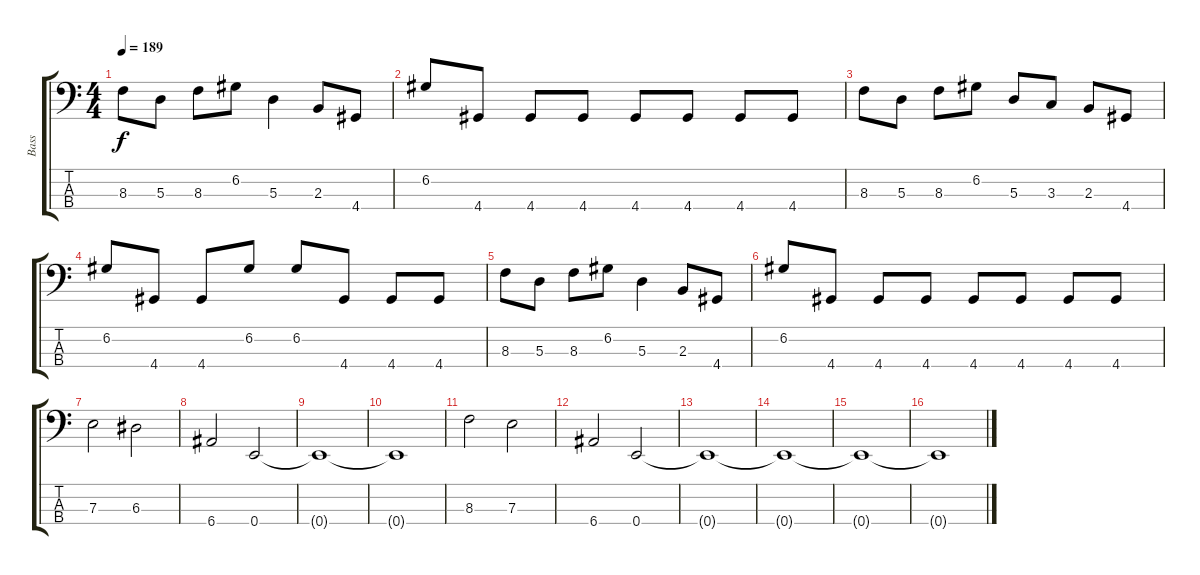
\track ("Bass" "Bass") {instrument electricbassfinger}
\staff {score tabs}
\tuning (G2 D2 A1 E1) {hide}
\ts (4 4)
\tempo 189
\clef f4
\ks c
8.3.8{dy f} 5.3.8 8.3.8 6.2.8 5.3.4 2.3.8 4.4.8 |
6.2.8 4.4.8 4.4.8 4.4.8 4.4.8 4.4.8 4.4.8 4.4.8 |
8.3.8 5.3.8 8.3.8 6.2.8 5.3.8 3.3.8 2.3.8 4.4.8 |
6.2.8 4.4.8 4.4.8 6.2.8 6.2.8 4.4.8 4.4.8 4.4.8 |
8.3.8 5.3.8 8.3.8 6.2.8 5.3.4 2.3.8 4.4.8 |
6.2.8 4.4.8 4.4.8 4.4.8 4.4.8 4.4.8 4.4.8 4.4.8 |
7.3.2 6.3.2 |
6.4.2 0.4.2 |
0.4{t}.1 |
0.4{t}.1 |
8.3.2 7.3.2 |
6.4.2 0.4.2 |
0.4{t}.1{volume 15} |
0.4{t}.1 |
0.4{t}.1 |
0.4{t}.1
